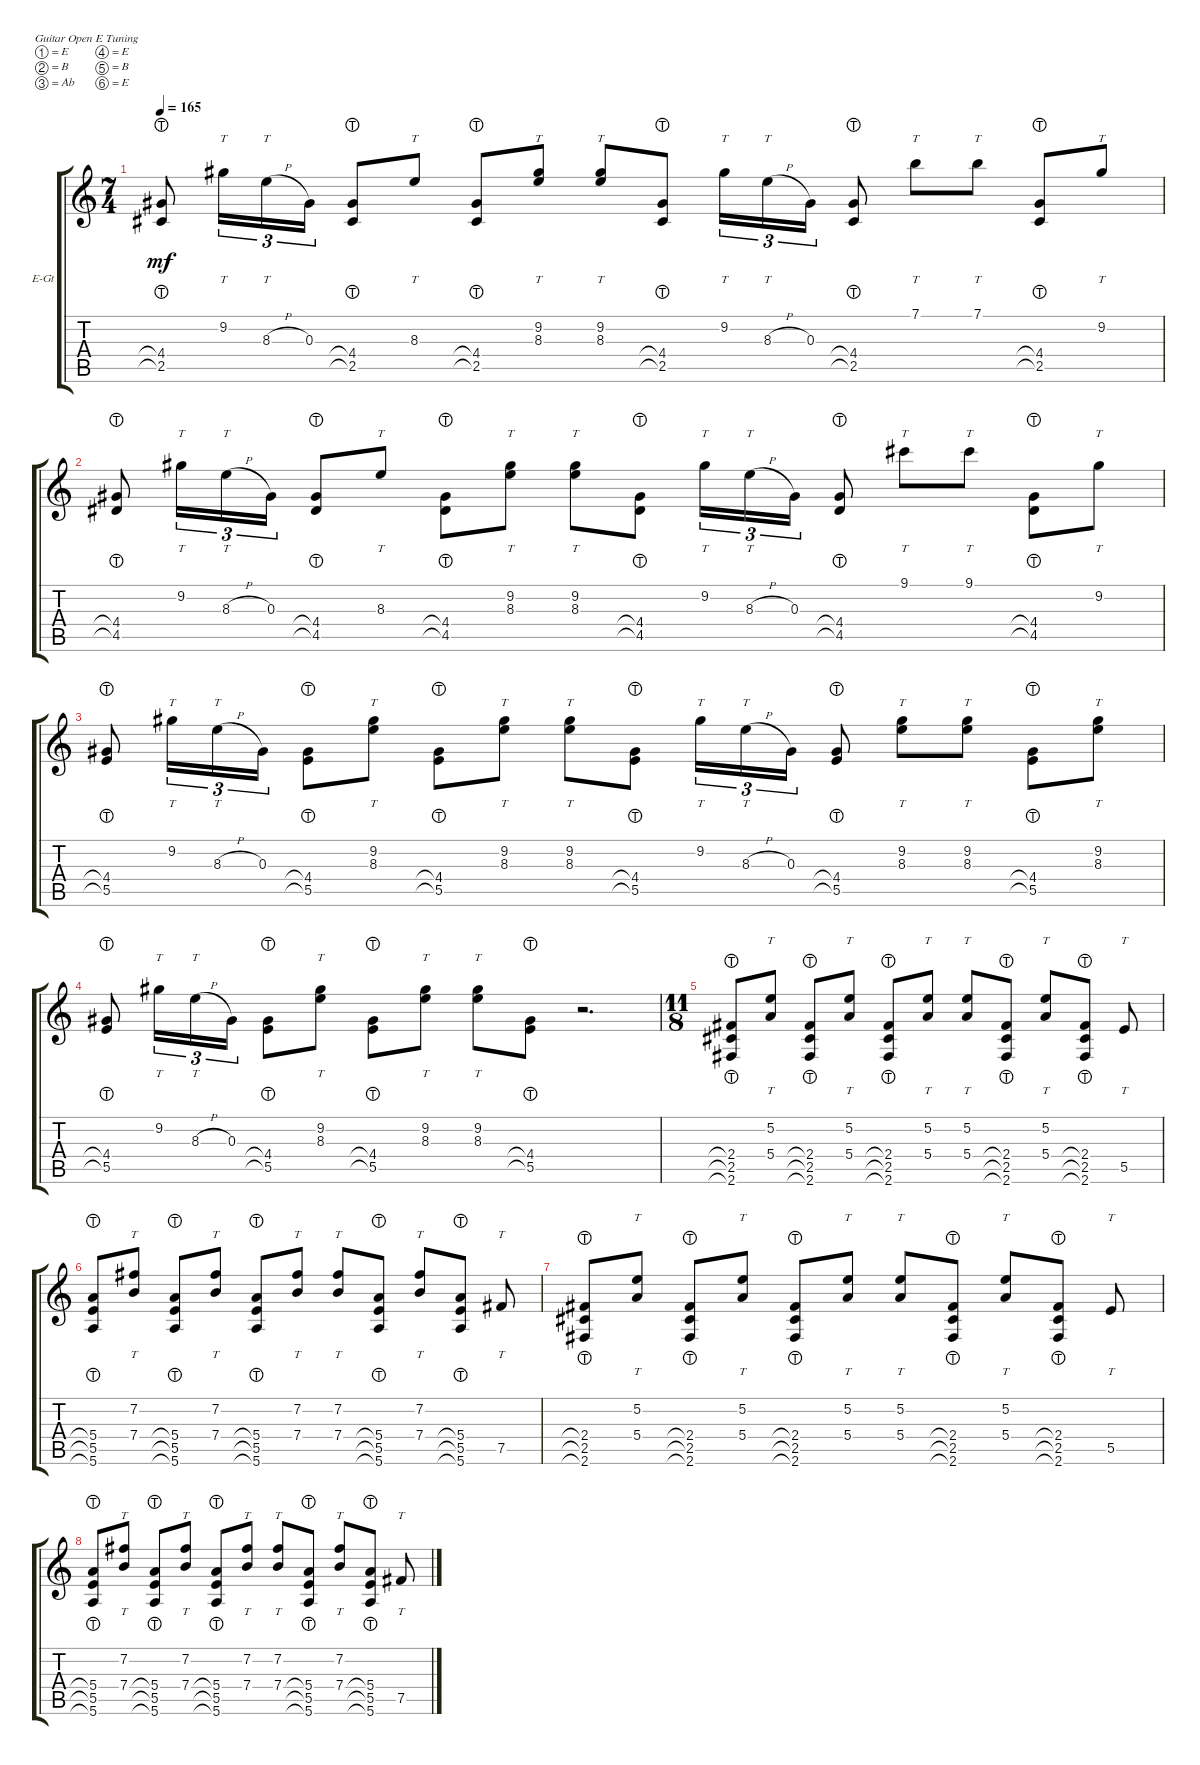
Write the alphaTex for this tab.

\defaultSystemsLayout 4
\bracketExtendMode groupsimilarinstruments
\firstSystemTrackNameOrientation horizontal
\otherSystemsTrackNameOrientation horizontal
\track ("Electric Guitar" "E-Gt") {instrument electricguitarclean}
\staff {score tabs}
\tuning (E4 B3 Ab3 E3 B2 E2)
\ts (7 4)
\tempo 165
\clef g2
\ks c
(2.5{lht} 4.4{lht}).8{dy mf} 9.2.16{tt tu (3 2)} 8.3{h}.16{tt tu (3 2)} 0.3.16{tu (3 2)} (2.5{lht} 4.4{lht}).8 8.3.8{tt} (2.5{lht} 4.4{lht}).8 (8.3 9.2).8{tt} (9.2 8.3).8{tt} (2.5{lht} 4.4{lht}).8 9.2.16{tt tu (3 2)} 8.3{h}.16{tt tu (3 2)} 0.3.16{tu (3 2)} (2.5{lht} 4.4{lht}).8 7.1.8{tt} 7.1.8{tt} (2.5{lht} 4.4{lht}).8 9.2.8{tt} |
(4.5{lht} 4.4{lht}).8 9.2.16{tt tu (3 2)} 8.3{h}.16{tt tu (3 2)} 0.3.16{tu (3 2)} (4.5{lht} 4.4{lht}).8 8.3.8{tt} (4.5{lht} 4.4{lht}).8 (8.3 9.2).8{tt} (9.2 8.3).8{tt} (4.5{lht} 4.4{lht}).8 9.2.16{tt tu (3 2)} 8.3{h}.16{tt tu (3 2)} 0.3.16{tu (3 2)} (4.5{lht} 4.4{lht}).8 9.1.8{tt} 9.1.8{tt} (4.5{lht} 4.4{lht}).8 9.2.8{tt} |
(5.5{lht} 4.4{lht}).8 9.2.16{tt tu (3 2)} 8.3{h}.16{tt tu (3 2)} 0.3.16{tu (3 2)} (5.5{lht} 4.4{lht}).8 (8.3 9.2).8{tt} (5.5{lht} 4.4{lht}).8 (8.3 9.2).8{tt} (9.2 8.3).8{tt} (5.5{lht} 4.4{lht}).8 9.2.16{tt tu (3 2)} 8.3{h}.16{tt tu (3 2)} 0.3.16{tu (3 2)} (5.5{lht} 4.4{lht}).8 (8.3 9.2).8{tt} (9.2 8.3).8{tt} (5.5{lht} 4.4{lht}).8 (8.3 9.2).8{tt} |
(5.5{lht} 4.4{lht}).8 9.2.16{tt tu (3 2)} 8.3{h}.16{tt tu (3 2)} 0.3.16{tu (3 2)} (5.5{lht} 4.4{lht}).8 (8.3 9.2).8{tt} (5.5{lht} 4.4{lht}).8 (8.3 9.2).8{tt} (9.2 8.3).8{tt} (5.5{lht} 4.4{lht}).8 r.2{d} |
\ts (11 8)
(2.6{lht} 2.5{lht} 2.4{lht}).8 (5.4 5.2).8{tt} (2.6{lht} 2.5{lht} 2.4{lht}).8 (5.4 5.2).8{tt} (2.6{lht} 2.5{lht} 2.4{lht}).8 (5.4 5.2).8{tt} (5.4 5.2).8{tt} (2.6{lht} 2.5{lht} 2.4{lht}).8 (5.4 5.2).8{tt} (2.6{lht} 2.5{lht} 2.4{lht}).8 5.5.8{tt} |
(5.6{lht} 5.5{lht} 5.4{lht}).8 (7.4 7.2).8{tt} (5.6{lht} 5.5{lht} 5.4{lht}).8 (7.4 7.2).8{tt} (5.6{lht} 5.5{lht} 5.4{lht}).8 (7.4 7.2).8{tt} (7.4 7.2).8{tt} (5.6{lht} 5.5{lht} 5.4{lht}).8 (7.4 7.2).8{tt} (5.6{lht} 5.5{lht} 5.4{lht}).8 7.5.8{tt} |
(2.6{lht} 2.5{lht} 2.4{lht}).8 (5.4 5.2).8{tt} (2.6{lht} 2.5{lht} 2.4{lht}).8 (5.4 5.2).8{tt} (2.6{lht} 2.5{lht} 2.4{lht}).8 (5.4 5.2).8{tt} (5.4 5.2).8{tt} (2.6{lht} 2.5{lht} 2.4{lht}).8 (5.4 5.2).8{tt} (2.6{lht} 2.5{lht} 2.4{lht}).8 5.5.8{tt} |
(5.6{lht} 5.5{lht} 5.4{lht}).8 (7.4 7.2).8{tt} (5.6{lht} 5.5{lht} 5.4{lht}).8 (7.4 7.2).8{tt} (5.6{lht} 5.5{lht} 5.4{lht}).8 (7.4 7.2).8{tt} (7.4 7.2).8{tt} (5.6{lht} 5.5{lht} 5.4{lht}).8 (7.4 7.2).8{tt} (5.6{lht} 5.5{lht} 5.4{lht}).8 7.5.8{tt}
